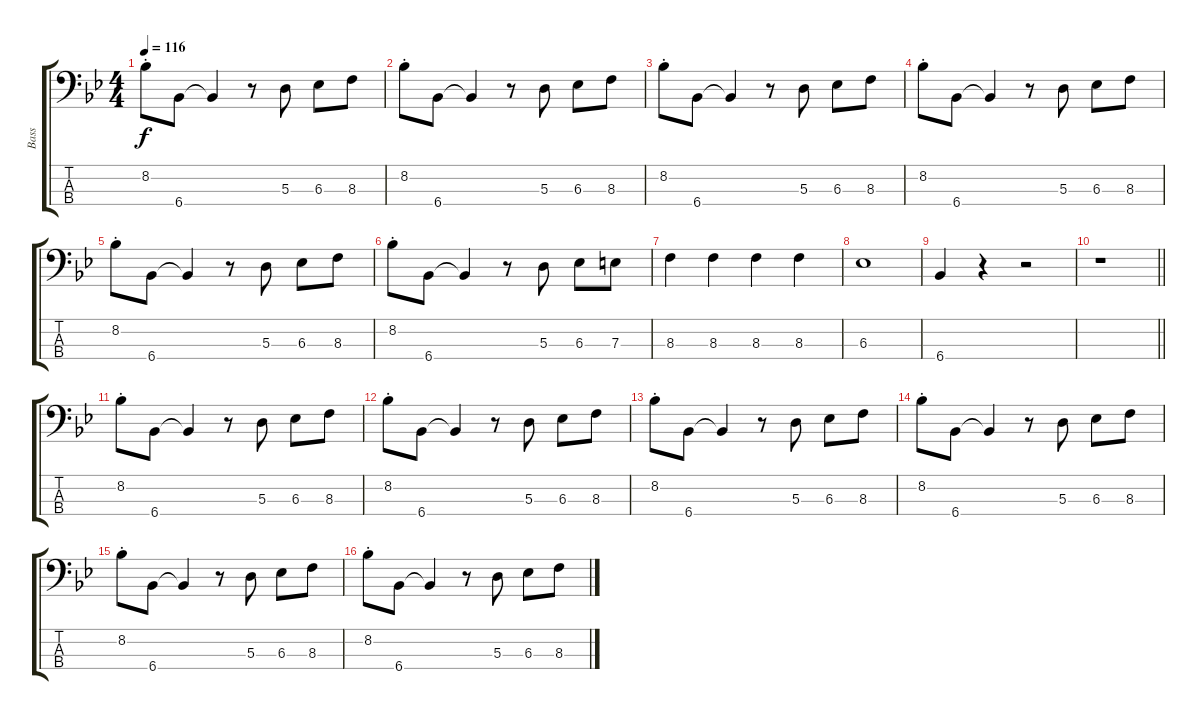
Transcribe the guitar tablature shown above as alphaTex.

\track ("Bass" "Bass") {instrument electricbassfinger}
\staff {score tabs}
\tuning (G2 D2 A1 E1) {hide}
\ts (4 4)
\tempo 116
\clef f4
\ks bb
8.2{st}.8{dy f} 6.4.8 6.4{t}.4 r.8 5.3.8 6.3.8 8.3.8 |
8.2{st}.8 6.4.8 6.4{t}.4 r.8 5.3.8 6.3.8 8.3.8 |
8.2{st}.8 6.4.8 6.4{t}.4 r.8 5.3.8 6.3.8 8.3.8 |
8.2{st}.8 6.4.8 6.4{t}.4 r.8 5.3.8 6.3.8 8.3.8 |
8.2{st}.8 6.4.8 6.4{t}.4 r.8 5.3.8 6.3.8 8.3.8 |
8.2{st}.8 6.4.8 6.4{t}.4 r.8 5.3.8 6.3.8 7.3.8 |
8.3.4 8.3.4 8.3.4 8.3.4 |
6.3.1 |
6.4.4 r.4 r.2 |
\barLineRight lightlight
r.1 |
\section ("" " ")
8.2{st}.8 6.4.8 6.4{t}.4 r.8 5.3.8 6.3.8 8.3.8 |
8.2{st}.8 6.4.8 6.4{t}.4 r.8 5.3.8 6.3.8 8.3.8 |
8.2{st}.8 6.4.8 6.4{t}.4 r.8 5.3.8 6.3.8 8.3.8 |
8.2{st}.8 6.4.8 6.4{t}.4 r.8 5.3.8 6.3.8 8.3.8 |
8.2{st}.8 6.4.8 6.4{t}.4 r.8 5.3.8 6.3.8 8.3.8 |
8.2{st}.8 6.4.8 6.4{t}.4 r.8 5.3.8 6.3.8 8.3.8
